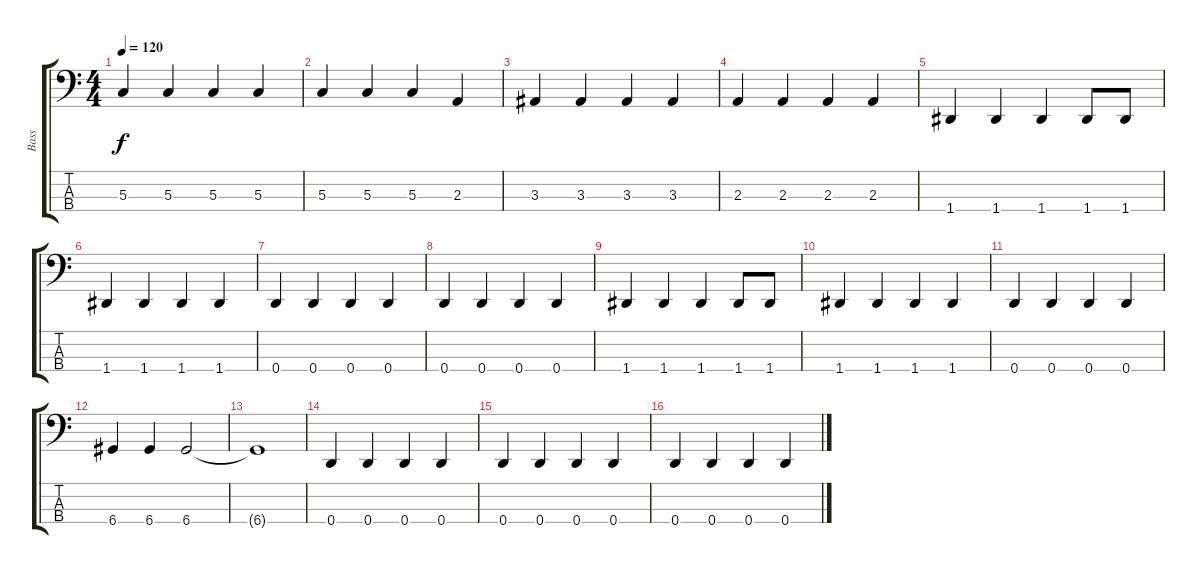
\track ("Bass" "Bass") {instrument electricbasspick}
\staff {score tabs}
\tuning (F2 C2 G1 D1) {hide}
\ts (4 4)
\tempo 120
\clef f4
\ks c
5.3.4{dy f} 5.3.4 5.3.4 5.3.4 |
5.3.4 5.3.4 5.3.4 2.3.4 |
3.3.4 3.3.4 3.3.4 3.3.4 |
2.3.4 2.3.4 2.3.4 2.3.4 |
1.4.4 1.4.4 1.4.4 1.4.8 1.4.8 |
1.4.4 1.4.4 1.4.4 1.4.4 |
0.4.4 0.4.4 0.4.4 0.4.4 |
0.4.4 0.4.4 0.4.4 0.4.4 |
1.4.4 1.4.4 1.4.4 1.4.8 1.4.8 |
1.4.4 1.4.4 1.4.4 1.4.4 |
0.4.4 0.4.4 0.4.4 0.4.4 |
6.4.4 6.4.4 6.4.2 |
6.4{t}.1 |
0.4.4 0.4.4 0.4.4 0.4.4 |
0.4.4 0.4.4 0.4.4 0.4.4 |
0.4.4 0.4.4 0.4.4 0.4.4
